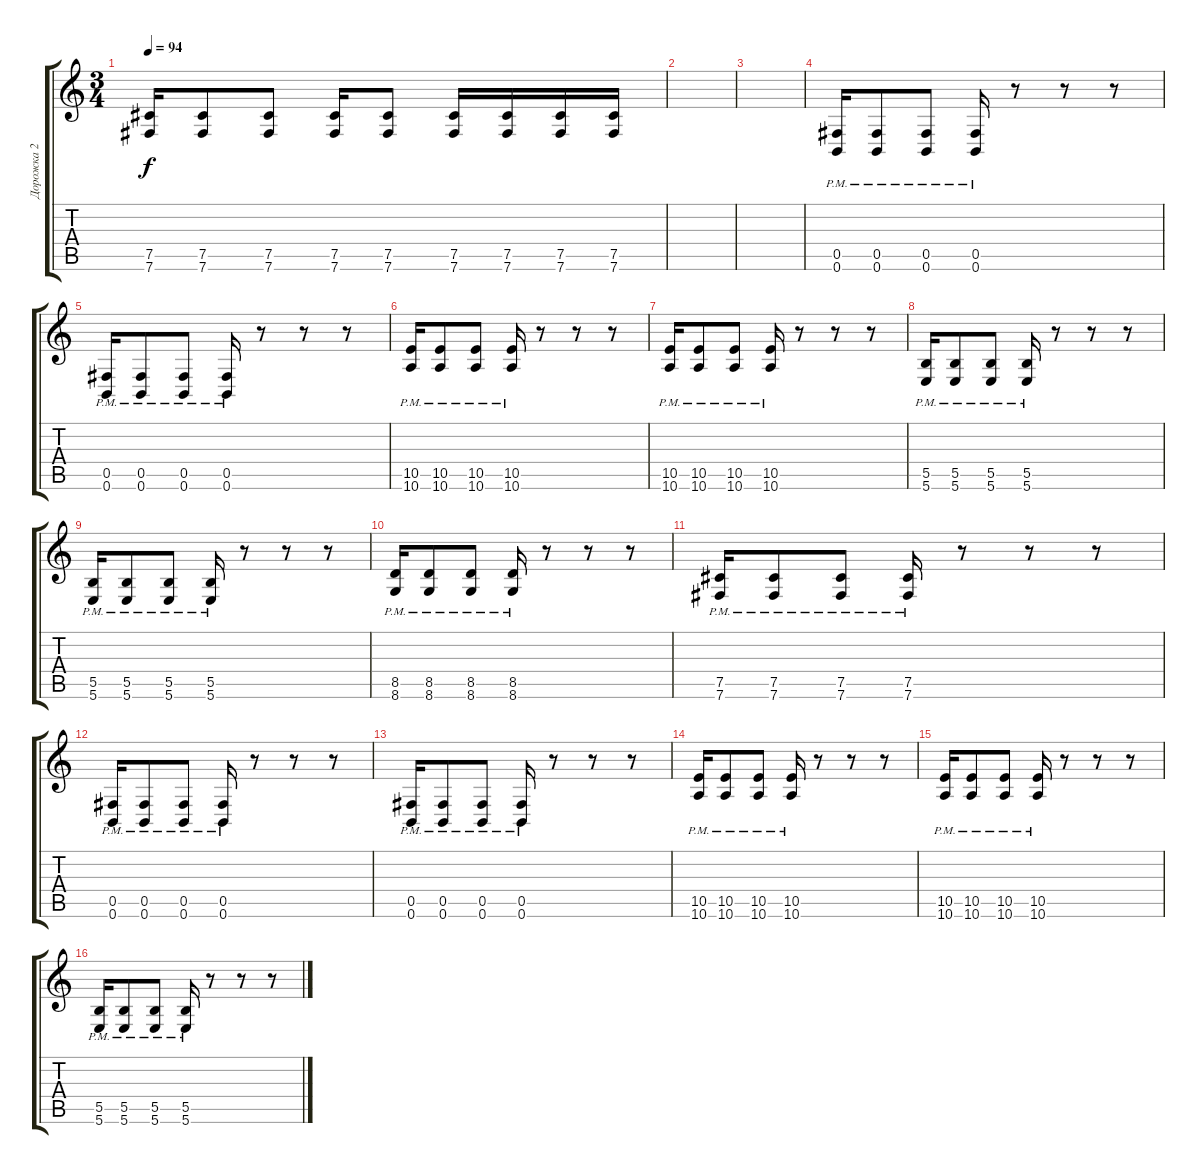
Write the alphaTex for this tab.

\track ("Дорожка 2" "Дорожка 2") {instrument distortionguitar}
\staff {score tabs}
\tuning (Db4 Ab3 E3 B2 Gb2 B1) {hide}
\ts (3 4)
\tempo 94
\clef g2
\ks c
(7.5 7.6).16{dy f} (7.5 7.6).8 (7.5 7.6).8 (7.5 7.6).16 (7.5 7.6).8 (7.5 7.6).16 (7.5 7.6).16 (7.5 7.6).16 (7.5 7.6).16 |
|
|
(0.5{pm} 0.6{pm}).16 (0.5{pm} 0.6{pm}).8 (0.5{pm} 0.6{pm}).8 (0.5{pm} 0.6{pm}).16 r.8 r.8 r.8 |
(0.5{pm} 0.6{pm}).16 (0.5{pm} 0.6{pm}).8 (0.5{pm} 0.6{pm}).8 (0.5{pm} 0.6{pm}).16 r.8 r.8 r.8 |
(10.5{pm} 10.6{pm}).16 (10.5{pm} 10.6{pm}).8 (10.5{pm} 10.6{pm}).8 (10.5{pm} 10.6{pm}).16 r.8 r.8 r.8 |
(10.5{pm} 10.6{pm}).16 (10.5{pm} 10.6{pm}).8 (10.5{pm} 10.6{pm}).8 (10.5{pm} 10.6{pm}).16 r.8 r.8 r.8 |
(5.5{pm} 5.6{pm}).16 (5.5{pm} 5.6{pm}).8 (5.5{pm} 5.6{pm}).8 (5.5{pm} 5.6{pm}).16 r.8 r.8 r.8 |
(5.5{pm} 5.6{pm}).16 (5.5{pm} 5.6{pm}).8 (5.5{pm} 5.6{pm}).8 (5.5{pm} 5.6{pm}).16 r.8 r.8 r.8 |
(8.5{pm} 8.6{pm}).16 (8.5{pm} 8.6{pm}).8 (8.5{pm} 8.6{pm}).8 (8.5{pm} 8.6{pm}).16 r.8 r.8 r.8 |
(7.5{pm} 7.6{pm}).16 (7.5{pm} 7.6{pm}).8 (7.5{pm} 7.6{pm}).8 (7.5{pm} 7.6{pm}).16 r.8 r.8 r.8 |
(0.5{pm} 0.6{pm}).16 (0.5{pm} 0.6{pm}).8 (0.5{pm} 0.6{pm}).8 (0.5{pm} 0.6{pm}).16 r.8 r.8 r.8 |
(0.5{pm} 0.6{pm}).16 (0.5{pm} 0.6{pm}).8 (0.5{pm} 0.6{pm}).8 (0.5{pm} 0.6{pm}).16 r.8 r.8 r.8 |
(10.5{pm} 10.6{pm}).16 (10.5{pm} 10.6{pm}).8 (10.5{pm} 10.6{pm}).8 (10.5{pm} 10.6{pm}).16 r.8 r.8 r.8 |
(10.5{pm} 10.6{pm}).16 (10.5{pm} 10.6{pm}).8 (10.5 10.6{pm}).8 (10.5{pm} 10.6{pm}).16 r.8 r.8 r.8 |
(5.5{pm} 5.6{pm}).16 (5.5{pm} 5.6{pm}).8 (5.5{pm} 5.6{pm}).8 (5.5{pm} 5.6{pm}).16 r.8 r.8 r.8
